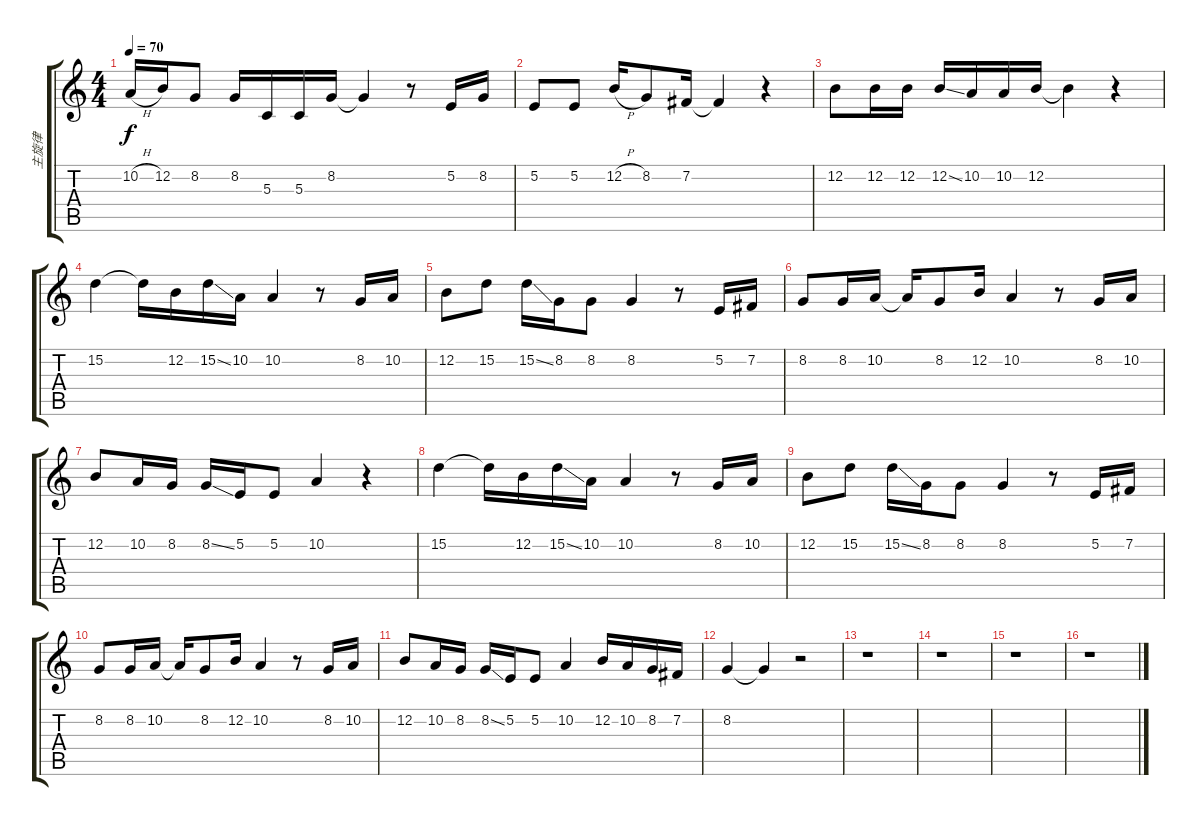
\track ("主旋律" "主旋律") {instrument baritonesax}
\staff {score tabs}
\tuning (E4 B3 G3 D3 A2 E2) {hide}
\ts (4 4)
\tempo 70
\clef g2
\ks c
10.2{h}.16{dy f} 12.2.16 8.2.8 8.2.16 5.3.16 5.3.16 8.2.16 8.2{t}.4 r.8 5.2.16 8.2.16 |
5.2.8 5.2.8 12.2{h}.16 8.2.8 7.2.16 7.2{t}.4 r.4 |
12.2.8 12.2.16 12.2.16 12.2{ss}.16 10.2.16 10.2.16 12.2.16 12.2{t}.4 r.4 |
15.2.4 15.2{t}.16 12.2.16 15.2{ss}.16 10.2.16 10.2.4 r.8 8.2.16 10.2.16 |
12.2.8 15.2.8 15.2{ss}.16 8.2.16 8.2.8 8.2.4 r.8 5.2.16 7.2.16 |
8.2.8 8.2.16 10.2.16 10.2{t}.16 8.2.8 12.2.16 10.2.4 r.8 8.2.16 10.2.16 |
12.2.8 10.2.16 8.2.16 8.2{ss}.16 5.2.16 5.2.8 10.2.4 r.4 |
15.2.4 15.2{t}.16 12.2.16 15.2{ss}.16 10.2.16 10.2.4 r.8 8.2.16 10.2.16 |
12.2.8 15.2.8 15.2{ss}.16 8.2.16 8.2.8 8.2.4 r.8 5.2.16 7.2.16 |
8.2.8 8.2.16 10.2.16 10.2{t}.16 8.2.8 12.2.16 10.2.4 r.8 8.2.16 10.2.16 |
12.2.8 10.2.16 8.2.16 8.2{ss}.16 5.2.16 5.2.8 10.2.4 12.2.16 10.2.16 8.2.16 7.2.16 |
8.2.4 8.2{t}.4 r.2 |
r.1 |
r.1 |
r.1 |
r.1
